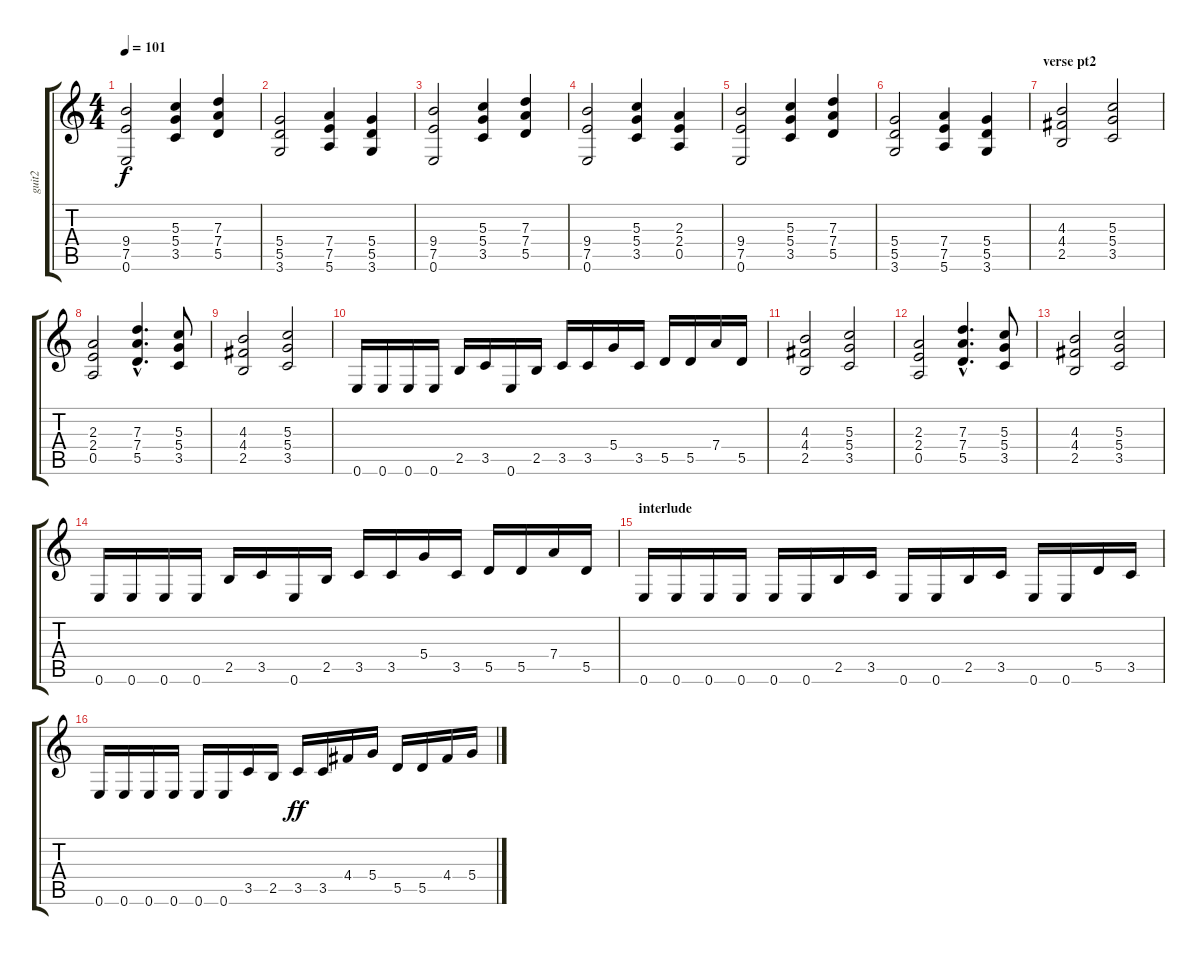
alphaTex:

\track ("guit2" "guit2") {instrument distortionguitar}
\staff {score tabs}
\tuning (E4 B3 G3 D3 A2 E2) {hide}
\ts (4 4)
\tempo 101
\clef g2
\ks c
(9.4 7.5 0.6).2{dy f} (5.3 5.4 3.5).4 (7.3 7.4 5.5).4 |
(5.4 5.5 3.6).2 (7.4 7.5 5.6).4 (5.4 5.5 3.6).4 |
(9.4 7.5 0.6).2 (5.3 5.4 3.5).4 (7.3 7.4 5.5).4 |
(9.4 7.5 0.6).2 (5.3 5.4 3.5).4 (2.3 2.4 0.5).4 |
(9.4 7.5 0.6).2 (5.3 5.4 3.5).4 (7.3 7.4 5.5).4 |
(5.4 5.5 3.6).2 (7.4 7.5 5.6).4 (5.4 5.5 3.6).4 |
\section ("" "verse pt2")
(4.3 4.4 2.5).2 (5.3 5.4 3.5).2 |
(2.3 2.4 0.5).2 (7.3{hac} 7.4{hac} 5.5{hac}).4{d} (5.3 5.4 3.5).8 |
(4.3 4.4 2.5).2 (5.3 5.4 3.5).2 |
0.6.16 0.6.16 0.6.16 0.6.16 2.5.16 3.5.16 0.6.16 2.5.16 3.5.16 3.5.16 5.4.16 3.5.16 5.5.16 5.5.16 7.4.16 5.5.16 |
(4.3 4.4 2.5).2 (5.3 5.4 3.5).2 |
(2.3 2.4 0.5).2 (7.3{hac} 7.4{hac} 5.5{hac}).4{d} (5.3 5.4 3.5).8 |
(4.3 4.4 2.5).2 (5.3 5.4 3.5).2 |
0.6.16 0.6.16 0.6.16 0.6.16 2.5.16 3.5.16 0.6.16 2.5.16 3.5.16 3.5.16 5.4.16 3.5.16 5.5.16 5.5.16 7.4.16 5.5.16 |
\section ("" "interlude")
0.6.16 0.6.16 0.6.16 0.6.16 0.6.16 0.6.16 2.5.16 3.5.16 0.6.16 0.6.16 2.5.16 3.5.16 0.6.16 0.6.16 5.5.16 3.5.16 |
0.6.16 0.6.16 0.6.16 0.6.16 0.6.16 0.6.16 3.5.16 2.5.16 3.5.16{dy ff} 3.5.16 4.4.16 5.4.16 5.5.16 5.5.16 4.4.16 5.4.16
